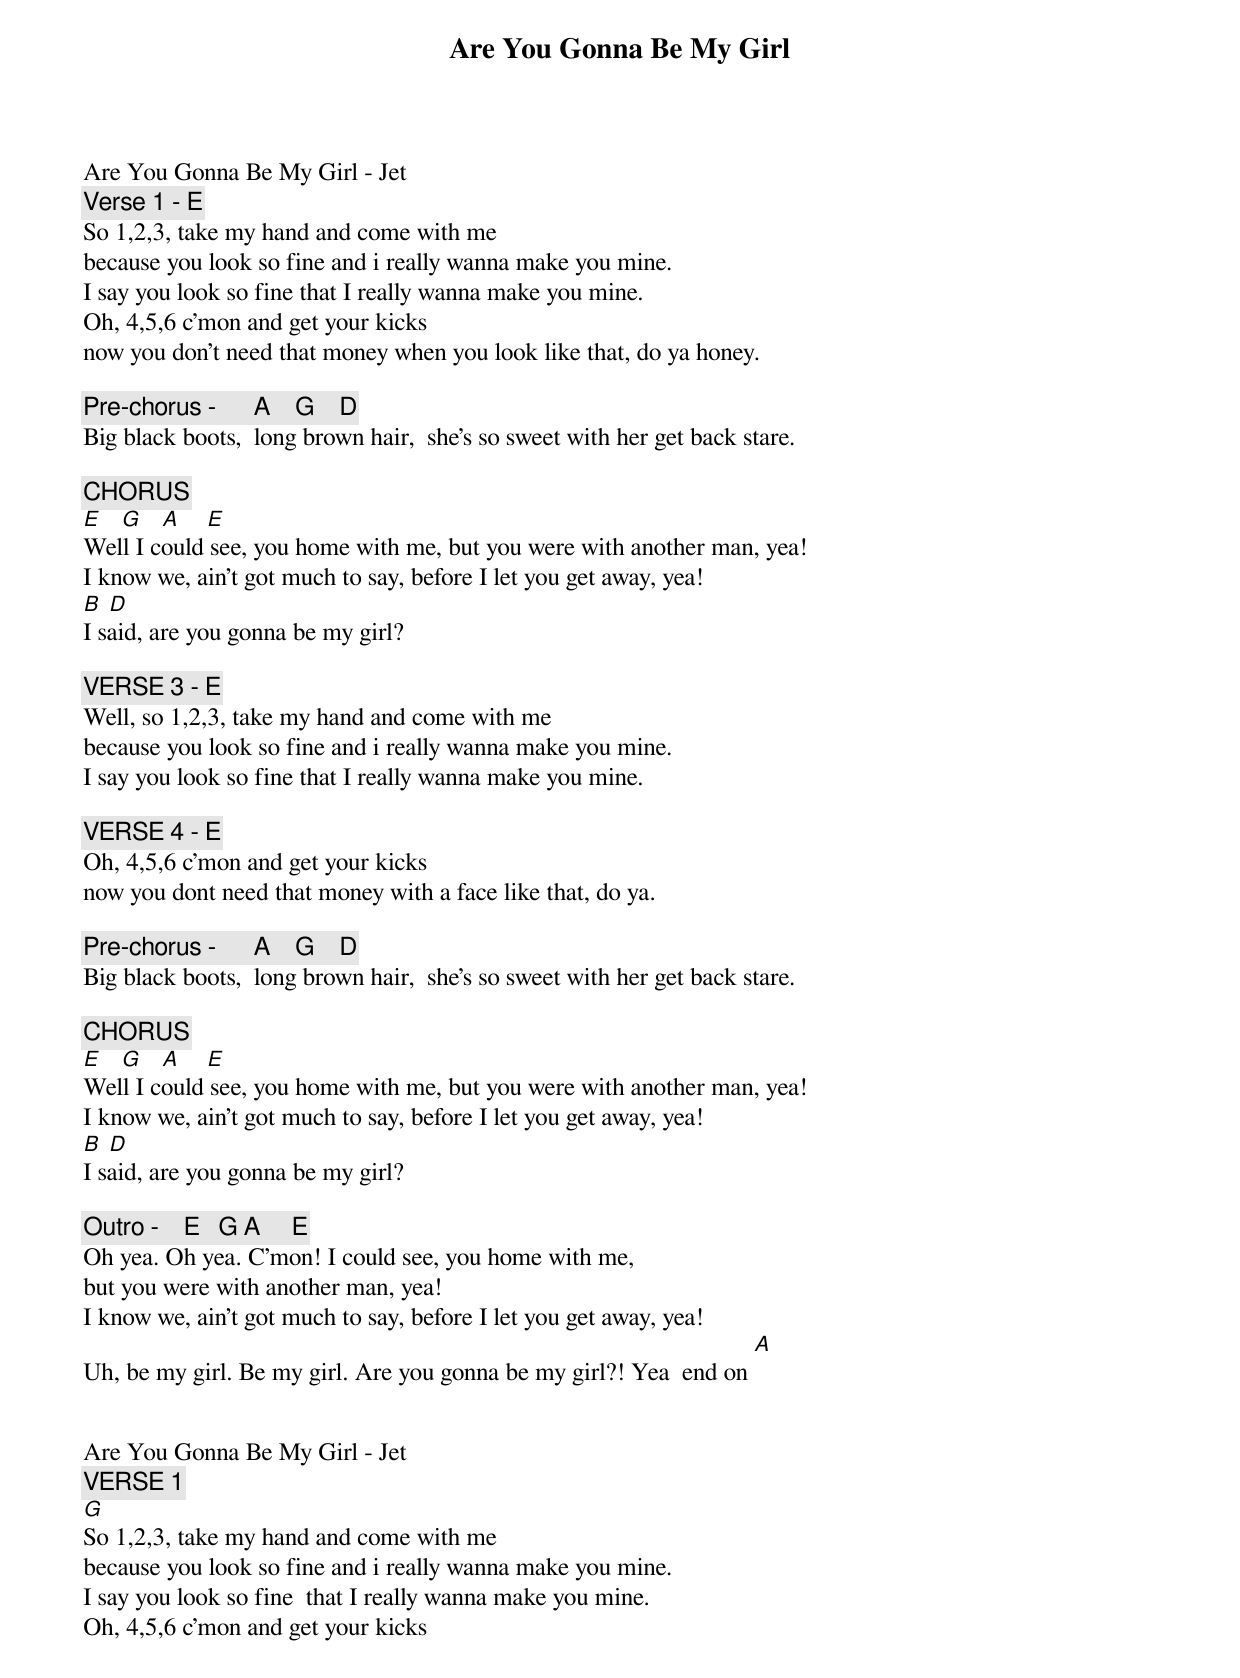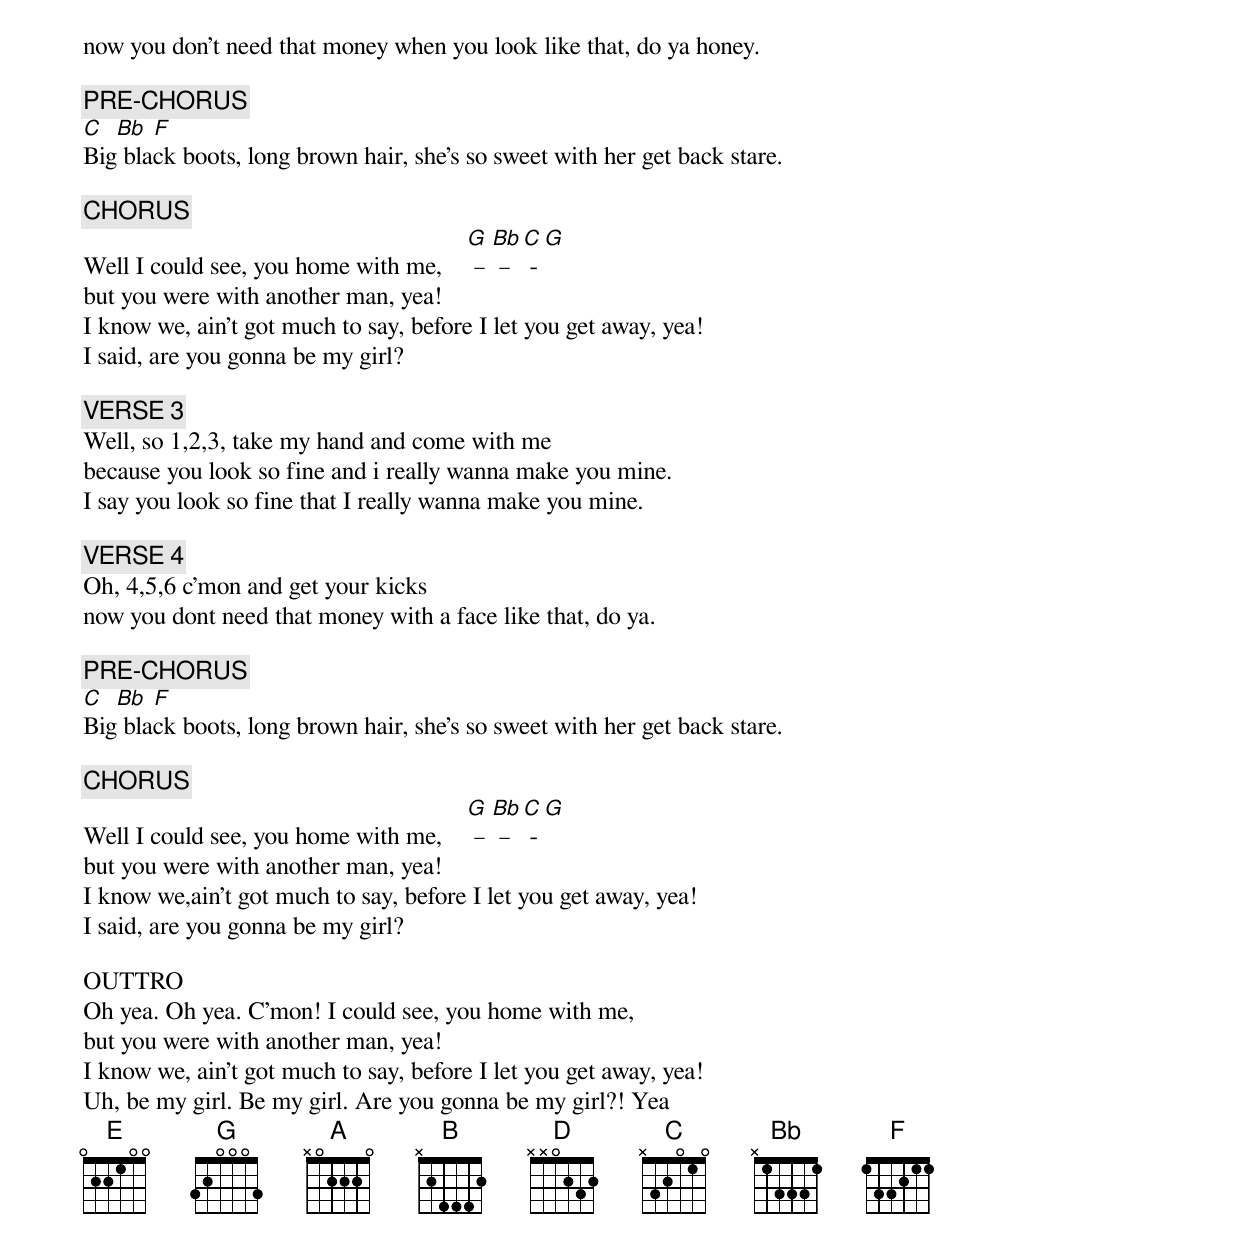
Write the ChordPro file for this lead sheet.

{title: Are You Gonna Be My Girl}
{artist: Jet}
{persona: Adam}
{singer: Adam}
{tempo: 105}
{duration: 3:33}
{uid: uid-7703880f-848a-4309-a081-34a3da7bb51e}
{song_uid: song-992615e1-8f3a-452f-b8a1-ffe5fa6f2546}



Are You Gonna Be My Girl - Jet
{comment: Verse 1 - E}
So 1,2,3, take my hand and come with me
because you look so fine and i really wanna make you mine.
I say you look so fine that I really wanna make you mine.
Oh, 4,5,6 c'mon and get your kicks
now you don’t need that money when you look like that, do ya honey.

{comment: Pre-chorus -      A	   G    D}
Big black boots, 	long brown hair, 	she's so sweet with her get back stare.

{comment: CHORUS}
[E]			[G]			[A]				[E]
Well I could see, you home with me, but you were with another man, yea!
I know we, ain't got much to say, before I let you get away, yea!
[B]	[D]
I said, are you gonna be my girl?

{comment: VERSE 3 - E}
Well, so 1,2,3, take my hand and come with me
because you look so fine and i really wanna make you mine.
I say you look so fine that I really wanna make you mine.

{comment: VERSE 4 - E}
Oh, 4,5,6 c'mon and get your kicks
now you dont need that money with a face like that, do ya.

{comment: Pre-chorus -      A	   G    D}
Big black boots, 	long brown hair, 	she's so sweet with her get back stare.

{comment: CHORUS}
[E]			[G]			[A]				[E]
Well I could see, you home with me, but you were with another man, yea!
I know we, ain't got much to say, before I let you get away, yea!
[B]	[D]
I said, are you gonna be my girl?

{comment: Outro -    E	  G	A     E}
Oh yea. Oh yea. C'mon!	I could see,	you home with me,
but you were with another man, yea!
I know we, ain't got much to say, before I let you get away, yea!
Uh, be my girl.	Be my girl. Are you gonna be my girl?! Yea		end on [A]


Are You Gonna Be My Girl - Jet
{comment: VERSE 1}
[G]
So 1,2,3, take my hand and come with me
because you look so fine and i really wanna make you mine.
I say you look so fine 	that I really wanna make you mine.
Oh, 4,5,6 c'mon and get your kicks
now you don’t need that money when you look like that, do ya honey.

{comment: PRE-CHORUS}
[C]		[Bb] [F]
Big black boots, long brown hair, she's so sweet with her get back stare.

{comment: CHORUS}
Well I could see, you home with me, 			[G] – [Bb] – [C] - [G]
but you were with another man, yea!
I know we, ain't got much to say, before I let you get away, yea!
I said, are you gonna be my girl?

{comment: VERSE 3}
Well, so 1,2,3, take my hand and come with me
because you look so fine and i really wanna make you mine.
I say you look so fine that I really wanna make you mine.

{comment: VERSE 4}
Oh, 4,5,6 c'mon and get your kicks
now you dont need that money with a face like that, do ya.

{comment: PRE-CHORUS}
[C]		[Bb] [F]
Big black boots, long brown hair, she's so sweet with her get back stare.

{comment: CHORUS}
Well I could see, you home with me, 			[G] – [Bb] – [C] - [G]
but you were with another man, yea!
I know we,ain't got much to say, before I let you get away, yea!
I said, are you gonna be my girl?

OUTTRO
Oh yea. Oh yea. C'mon!	I could see,	you home with me,
but you were with another man, yea!
I know we, ain't got much to say, before I let you get away, yea!
Uh, be my girl.	Be my girl. Are you gonna be my girl?! Yea
